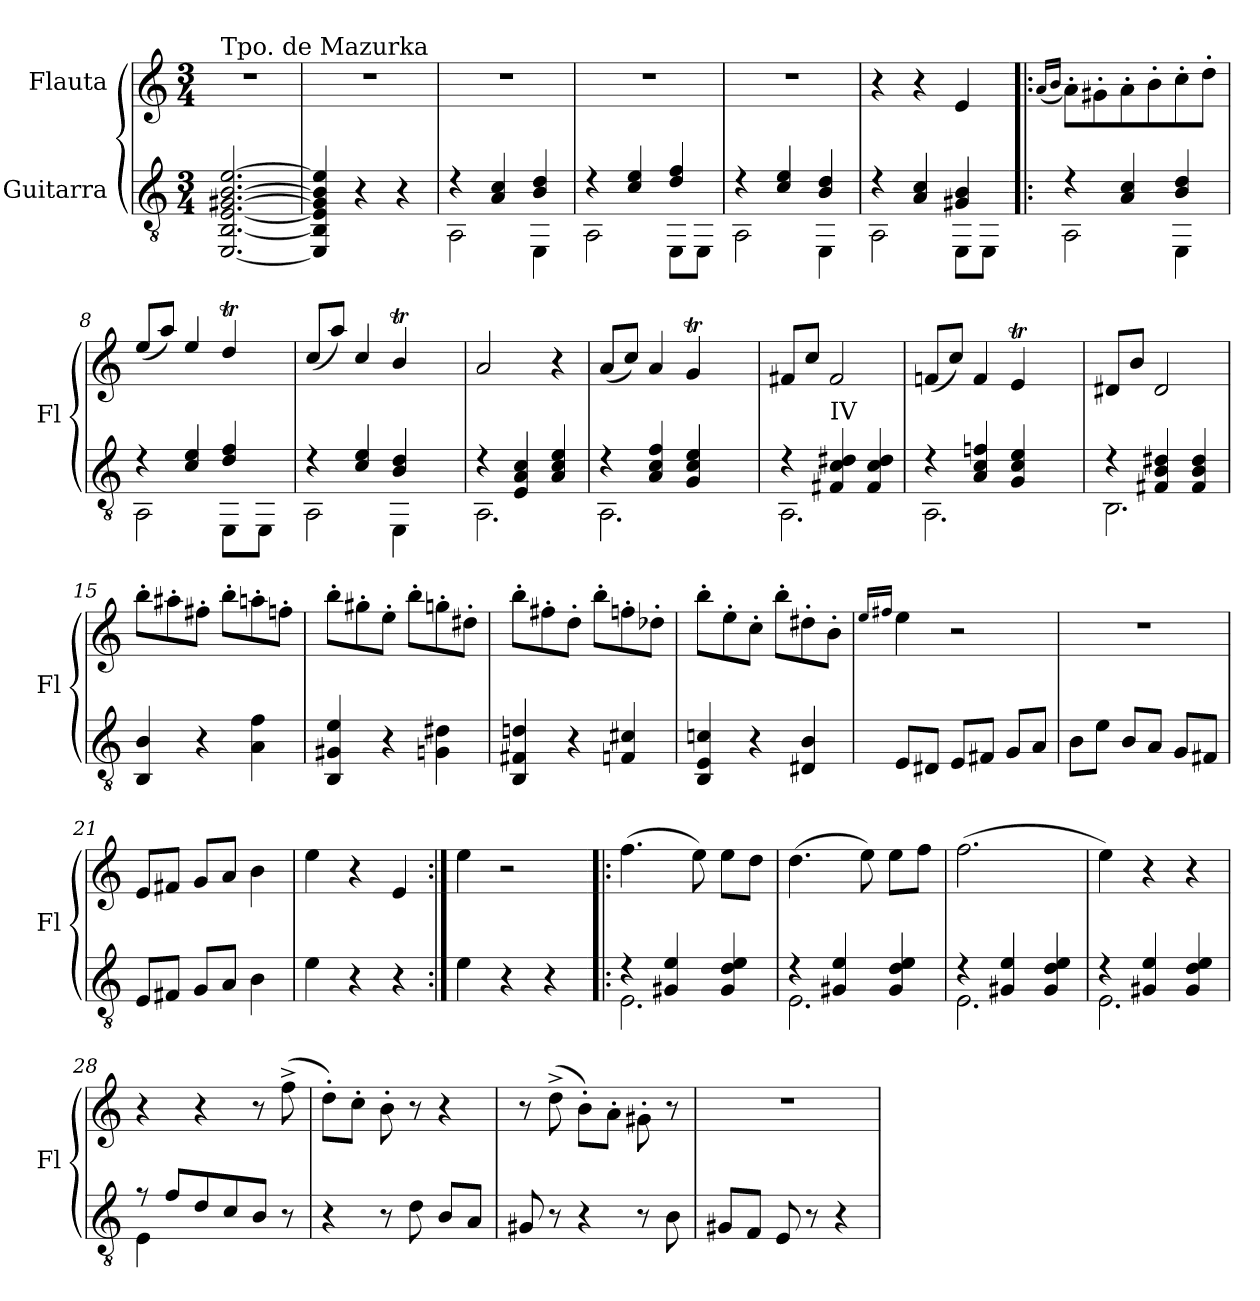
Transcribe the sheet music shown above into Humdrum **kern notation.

**kern	**kern
*part2	*part1
*staff2	*staff1
*I"Guitarra	*I"Flauta
*	*I'Fl
*clefGv2	*clefG2
*k[]	*k[]
*C:	*C:
*M3/4	*M3/4
*MM160	*MM160
=1	=1
!	!LO:TX:a:t=Tpo. de Mazurka
[2.EE/ [2.BB/ [2.E/ [2.G#X/ [2.B/ [2.e/	2.r
=2	=2
4EE/] 4BB/] 4E/] 4G#/] 4B/] 4e/]	2.r
4r	.
4r	.
=3	=3
*^	*
4r	2AA\	2.r
4A/ 4c/	.	.
4B/ 4d/	4EE\	.
=4	=4	=4
4r	2AA\	2.r
4c/ 4e/	.	.
4d/ 4f/	8EE\L	.
.	8EE\J	.
=5	=5	=5
4r	2AA\	2.r
4c/ 4e/	.	.
4B/ 4d/	4EE\	.
=6	=6	=6
4r	2AA\	4r
4A/ 4c/	.	4r
4G#X/ 4B/	8EE\L	4e/
.	8EE\J	.
=7!|:	=7!|:	=7!|:
.	.	(16qa/LL
.	.	16qb/JJ
4r	2AA\	8a'\L)
.	.	8g#X'\
4A/ 4c/	.	8a'\
.	.	8b'\
4B/ 4d/	4EE\	8cc'\
.	.	8dd'\J
!!LO:LB:g=z
=8	=8	=8
*	*	*^
4r	2AA\	(8ee/L	2ryy
.	.	8aa/J)	.
4c/ 4e/	.	4ee/	.
4d/ 4f/	8EE\L	4ddT/	16eeLLyy
.	.	.	16ddyy
.	8EE\J	.	16eeyy
.	.	.	16ddJJyy
=9	=9	=9	=9
4r	2AA\	(8cc/L	2ryy
.	.	8aa/J)	.
4c/ 4e/	.	4cc/	.
4B/ 4d/	4EE\	4bt/	16ccLLyy
.	.	.	16byy
.	.	.	16ccyy
.	.	.	16bJJyy
*	*	*v	*v
=10	=10	=10
4r	2.AA\	2a/
4E/ 4A/ 4c/	.	.
4A/ 4c/ 4e/	.	4r
=11	=11	=11
*	*	*^
4r	2.AA\	(8a/L	2ryy
.	.	8cc/J)	.
4A/ 4c/ 4f/	.	4a/	.
4G/ 4c/ 4e/	.	4gT/	16aLLyy
.	.	.	16gyy
.	.	.	16ayy
.	.	.	16gJJyy
*	*	*v	*v
=12	=12	=12
4r	2.AA\	8f#X/L
.	.	8cc/J
!LO:TX:a:t=IV	!	!
4F#X/ 4c/ 4d#X/	.	2f#/
4F#/ 4c/ 4d#/	.	.
=13	=13	=13
*	*	*^
4r	2.AA\	(8fn/L	2ryy
.	.	8cc/J)	.
4A/ 4c/ 4fn/	.	4f/	.
4G/ 4c/ 4e/	.	4et/	16fLLyy
.	.	.	16eyy
.	.	.	16fyy
.	.	.	16eJJyy
*	*	*v	*v
=14	=14	=14
4r	2.BB\	8d#X/L
.	.	8b/J
4F#X/ 4B/ 4d#X/	.	2d#/
4F#/ 4B/ 4d#/	.	.
*v	*v	*
!!LO:LB:g=z
=15	=15
4BB/ 4B/	8bb'\L
.	8aa#X'\
4r	8ff#X'\J
.	8bb'\L
4A\ 4f\	8aan'\
.	8ffn'\J
=16	=16
4BB/ 4G#X/ 4e/	8bb'\L
.	8gg#X'\
4r	8ee'\J
.	8bb'\L
4Gn\ 4d#X\	8ggn'\
.	8dd#X'\J
=17	=17
4BB/ 4F#X/ 4dn/	8bb'\L
.	8ff#X'\
4r	8dd'\J
.	8bb'\L
4Fn/ 4c#X/	8ffn'\
.	8dd-X'\J
=18	=18
4BB/ 4E/ 4cn/	8bb'\L
.	8ee'\
4r	8cc'\J
.	8bb'\L
4D#X/ 4B/	8dd#X'\
.	8b'\J
!!LO:LB:g=z
=19	=19
.	16qee/LL
.	16qff#X/JJ
8E/L	4ee\
8D#X/J	.
8E/L	2r
8F#X/J	.
8G/L	.
8A/J	.
=20	=20
8B\L	2.r
8e\J	.
8B/L	.
8A/J	.
8G/L	.
8F#X/J	.
=21	=21
8E/L	8e/L
8F#X/J	8f#X/J
8G/L	8g/L
8A/J	8a/J
4B\	4b\
=22	=22
4e\	4ee\
4r	4r
4r	4e/
=23:|!	=23:|!
4e\	4ee\
4r	2r
4r	.
=24!|:	=24!|:
*^	*
4r	2.E\	(4.ff\
4G#X/ 4e/	.	.
.	.	8ee\)
4G#/ 4d/ 4e/	.	8ee\L
.	.	8dd\J
!!LO:PB:g=z
=25	=25	=25
4r	2.E\	(4.dd\
4G#X/ 4e/	.	.
.	.	8ee\)
4G#/ 4d/ 4e/	.	8ee\L
.	.	8ff\J
=26	=26	=26
4r	2.E\	(2.ff\
4G#X/ 4e/	.	.
4G#/ 4d/ 4e/	.	.
=27	=27	=27
4r	2.E\	4ee\)
4G#X/ 4e/	.	4r
4G#/ 4d/ 4e/	.	4r
=28	=28	=28
8rf	4E\	4r
8f/L	.	.
8d/	2ryy	4r
8c/	.	.
8B/J	.	8r
8r	.	(8ff^\
*v	*v	*
=29	=29
4r	8dd'\L)
.	8cc'\J
8r	8b'\
8d\	8r
8B/L	4r
8A/J	.
=30	=30
8G#X/	8r
8r	(8dd^\
4r	8b'\L)
.	8a'\J
8r	8g#X'\
8B\	8r
!!LO:LB:g=z
=31	=31
8G#X/L	2.r
8F/J	.
8E/	.
8r	.
4r	.
=	=
*-	*-
